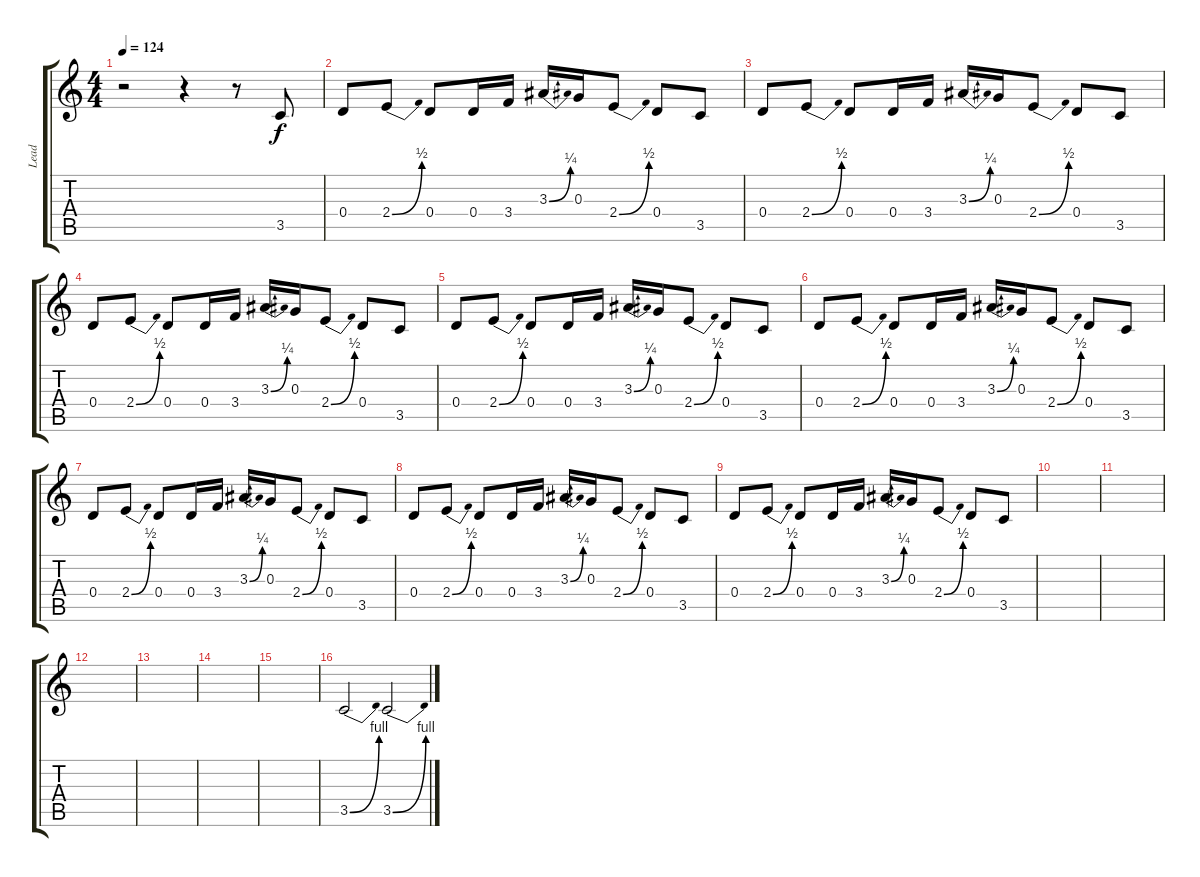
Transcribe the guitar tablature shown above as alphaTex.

\track ("Lead" "Lead") {instrument overdrivenguitar}
\staff {score tabs}
\tuning (E4 B3 G3 D3 A2 D2) {hide}
\ts (4 4)
\tempo 124
\clef g2
\ks c
r.2{dy f} r.4 r.8 3.5.8 |
0.4.8 2.4{be (bend 0 0 60 2)}.8 0.4.8 0.4.16 3.4.16 3.3{be (bend 0 0 60 1)}.16 0.3.16 2.4{be (bend 0 0 60 2)}.8 0.4.8 3.5.8 |
0.4.8 2.4{be (bend 0 0 60 2)}.8 0.4.8 0.4.16 3.4.16 3.3{be (bend 0 0 60 1)}.16 0.3.16 2.4{be (bend 0 0 60 2)}.8 0.4.8 3.5.8 |
0.4.8 2.4{be (bend 0 0 60 2)}.8 0.4.8 0.4.16 3.4.16 3.3{be (bend 0 0 60 1)}.16 0.3.16 2.4{be (bend 0 0 60 2)}.8 0.4.8 3.5.8 |
0.4.8 2.4{be (bend 0 0 60 2)}.8 0.4.8 0.4.16 3.4.16 3.3{be (bend 0 0 60 1)}.16 0.3.16 2.4{be (bend 0 0 60 2)}.8 0.4.8 3.5.8 |
0.4.8 2.4{be (bend 0 0 60 2)}.8 0.4.8 0.4.16 3.4.16 3.3{be (bend 0 0 60 1)}.16 0.3.16 2.4{be (bend 0 0 60 2)}.8 0.4.8 3.5.8 |
0.4.8 2.4{be (bend 0 0 60 2)}.8 0.4.8 0.4.16 3.4.16 3.3{be (bend 0 0 60 1)}.16 0.3.16 2.4{be (bend 0 0 60 2)}.8 0.4.8 3.5.8 |
0.4.8 2.4{be (bend 0 0 60 2)}.8 0.4.8 0.4.16 3.4.16 3.3{be (bend 0 0 60 1)}.16 0.3.16 2.4{be (bend 0 0 60 2)}.8 0.4.8 3.5.8 |
0.4.8 2.4{be (bend 0 0 60 2)}.8 0.4.8 0.4.16 3.4.16 3.3{be (bend 0 0 60 1)}.16 0.3.16 2.4{be (bend 0 0 60 2)}.8 0.4.8 3.5.8 |
|
|
|
|
|
|
3.5{be (bend 0 0 60 4)}.2 3.5{be (bend 0 0 60 4)}.2
